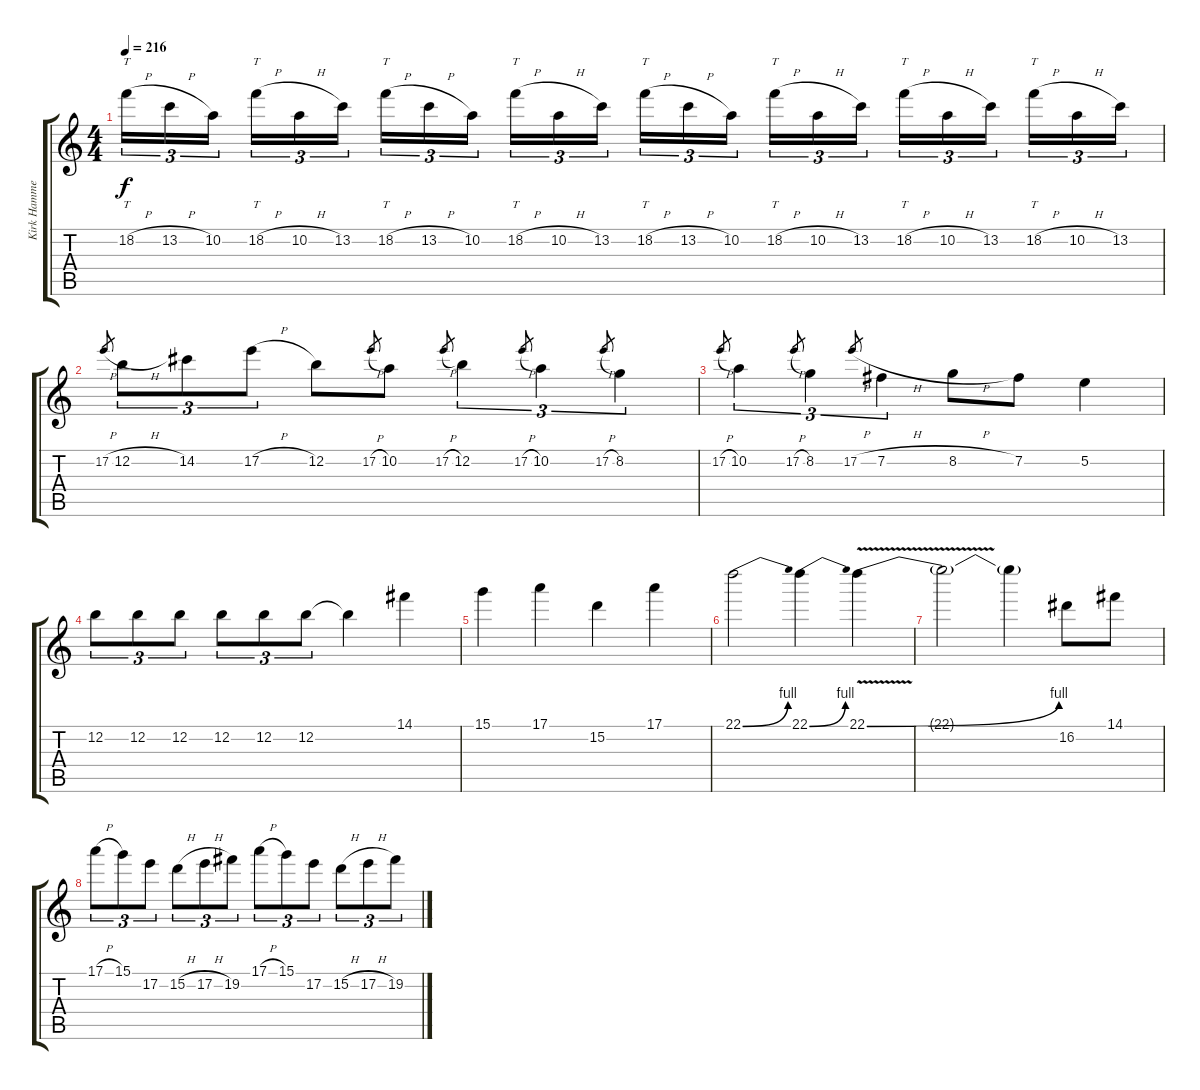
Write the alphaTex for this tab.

\track ("Kirk Hammet" "Kirk Hamme") {instrument acousticguitarsteel}
\staff {score tabs}
\tuning (E4 B3 G3 D3 A2 E2) {hide}
\ts (4 4)
\tempo 216
\clef g2
\ks c
18.2{h}.16{tt tu (3 2) dy f} 13.2{h}.16{tu (3 2)} 10.2.16{tu (3 2) beam splitsecondary} 18.2{h}.16{tt tu (3 2)} 10.2{h}.16{tu (3 2)} 13.2.16{tu (3 2)} 18.2{h}.16{tt tu (3 2)} 13.2{h}.16{tu (3 2)} 10.2.16{tu (3 2) beam splitsecondary} 18.2{h}.16{tt tu (3 2)} 10.2{h}.16{tu (3 2)} 13.2.16{tu (3 2)} 18.2{h}.16{tt tu (3 2)} 13.2{h}.16{tu (3 2)} 10.2.16{tu (3 2) beam splitsecondary} 18.2{h}.16{tt tu (3 2)} 10.2{h}.16{tu (3 2)} 13.2.16{tu (3 2)} 18.2{h}.16{tt tu (3 2)} 10.2{h}.16{tu (3 2)} 13.2.16{tu (3 2) beam splitsecondary} 18.2{h}.16{tt tu (3 2)} 10.2{h}.16{tu (3 2)} 13.2.16{tu (3 2)} |
17.2{h}.8{gr} 12.2{h}.8{tu (3 2)} 14.2.8{tu (3 2)} 17.2{h}.8{tu (3 2)} 12.2.8 17.2{h}.8{gr} 10.2.8 17.2{h}.8{gr} 12.2.4{tu (3 2)} 17.2{h}.8{gr} 10.2.4{tu (3 2)} 17.2{h}.8{gr} 8.2.4{tu (3 2)} |
17.2{h}.8{gr} 10.2.4{tu (3 2)} 17.2{h}.8{gr} 8.2.4{tu (3 2)} 17.2{h}.8{gr} 7.2{h}.4{tu (3 2)} 8.2{h}.8 7.2.8 5.2.4 |
12.2.8{tu (3 2)} 12.2.8{tu (3 2)} 12.2.8{tu (3 2)} 12.2.8{tu (3 2)} 12.2.8{tu (3 2)} 12.2.8{tu (3 2)} 12.2{t}.4 14.1.4 |
15.1.4 17.1.4 15.2.4 17.1.4 |
22.1{be (bend 0 0 60 4)}.2 22.1{be (bend 0 0 60 4)}.4 22.1{be (bend 0 0 60 4) v}.4 |
22.1{t}.2 22.1{t}.4 16.2.8 14.1.8 |
17.1{h}.8{tu (3 2)} 15.1.8{tu (3 2)} 17.2.8{tu (3 2)} 15.2{h}.8{tu (3 2)} 17.2{h}.8{tu (3 2)} 19.2.8{tu (3 2)} 17.1{h}.8{tu (3 2)} 15.1.8{tu (3 2)} 17.2.8{tu (3 2)} 15.2{h}.8{tu (3 2)} 17.2{h}.8{tu (3 2)} 19.2.8{tu (3 2)}
